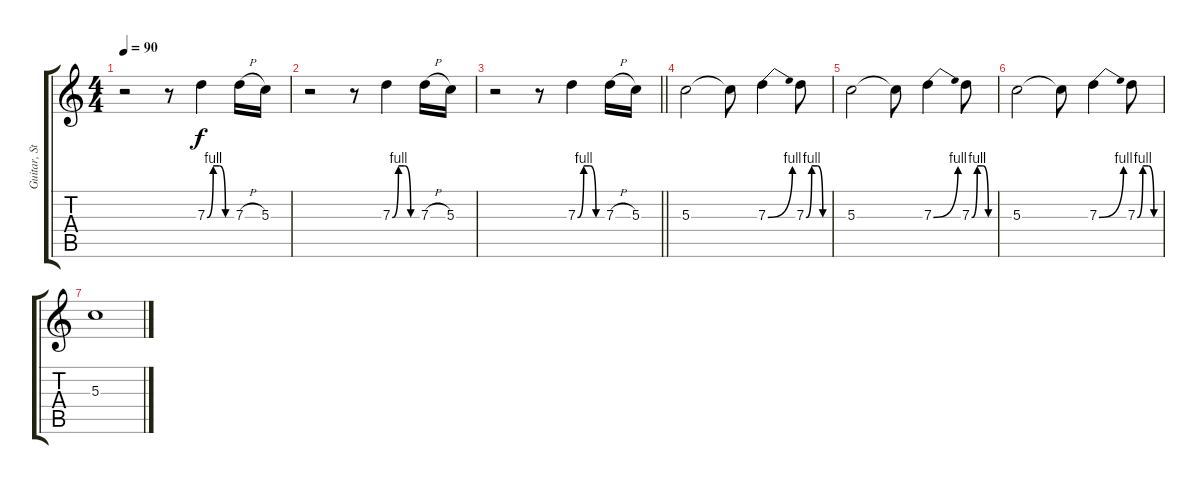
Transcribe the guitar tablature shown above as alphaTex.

\track ("Guitar, Studio" "Guitar, St") {instrument overdrivenguitar}
\staff {score tabs}
\tuning (E4 B3 G3 D3 A2 E2) {hide}
\ts (4 4)
\tempo 90
\clef g2
\ks c
r.2{dy f} r.8 7.3{be (custom 0 0 15 4 30 4 45 0 60 0)}.4 7.3{h}.16 5.3.16 |
r.2 r.8 7.3{be (custom 0 0 15 4 30 4 45 0 60 0)}.4 7.3{h}.16 5.3.16 |
\barLineRight lightlight
r.2 r.8 7.3{be (custom 0 0 15 4 30 4 45 0 60 0)}.4 7.3{h}.16 5.3.16 |
5.3.2 5.3{t}.8 7.3{be (bend 0 0 60 4)}.4 7.3{be (custom 0 0 15 4 30 4 45 0 60 0)}.8 |
5.3.2 5.3{t}.8 7.3{be (bend 0 0 60 4)}.4 7.3{be (custom 0 0 15 4 30 4 45 0 60 0)}.8 |
5.3.2 5.3{t}.8 7.3{be (bend 0 0 60 4)}.4 7.3{be (custom 0 0 15 4 30 4 45 0 60 0)}.8 |
5.3.1
